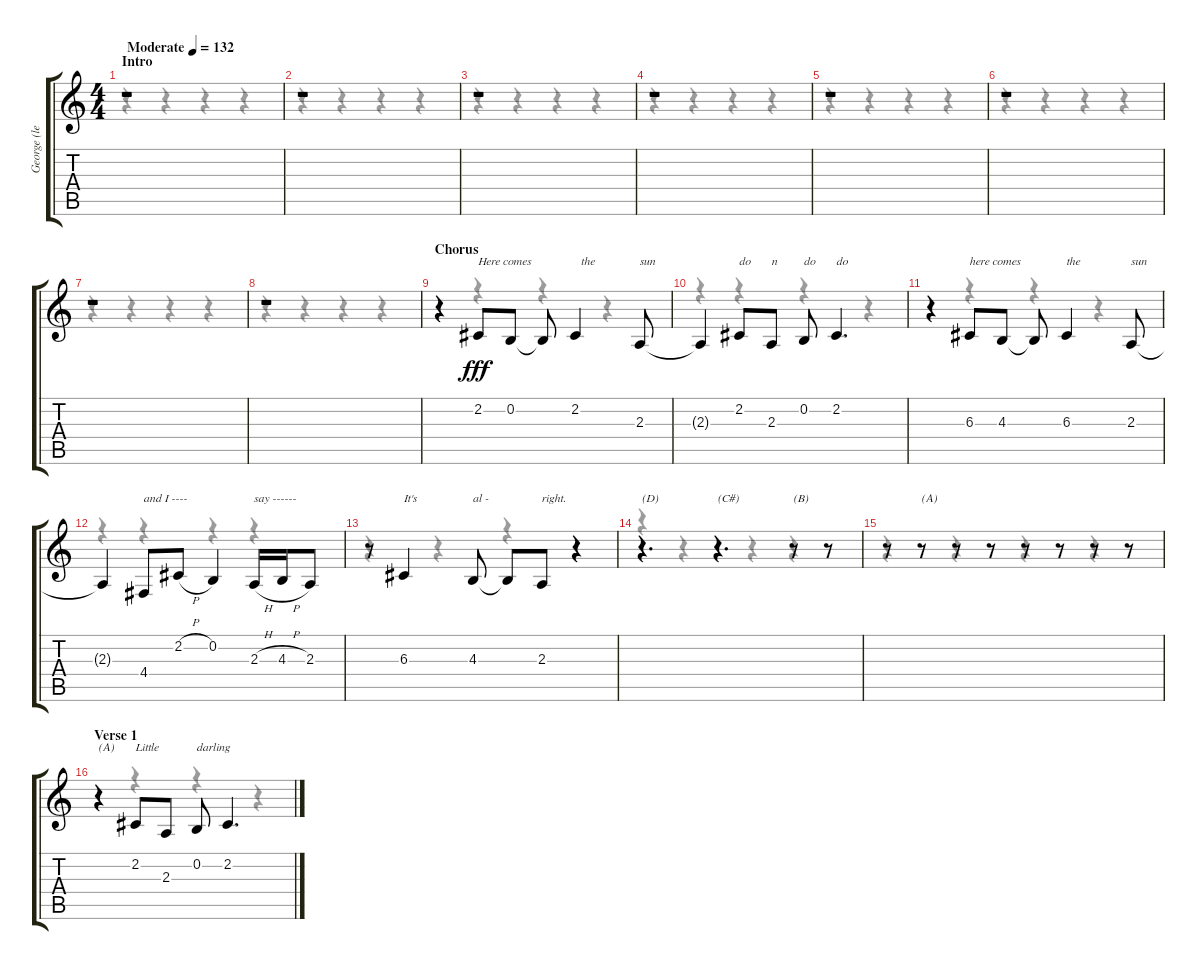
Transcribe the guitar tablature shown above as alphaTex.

\track ("George (lead vocals)" "George (le") {instrument tenorsax}
\staff {score tabs}
\tuning (E4 B3 G3 D3 A2 E2) {hide}
\voice
\ts (4 4)
\section ("" "Intro                          ")
\tempo (132 "Moderate")
\clef g2
\ks c
r.1{dy fff instrument tenorsax} |
r.1 |
r.1 |
r.1 |
r.1 |
r.1 |
r.1 |
r.1 |
\section ("" "Chorus")
r.4 2.2.8{txt "Here comes"} 0.2.8 0.2{t}.8 2.2.4{txt "  the"} 2.3.8{txt "sun"} |
2.3{t}.4 2.2.8{txt "do"} 2.3.8{txt "n"} 0.2.8{txt "do"} 2.2.4{d txt "do"} |
r.4 6.3.8{txt "here comes"} 4.3.8 4.3{t}.8 6.3.4{txt "the"} 2.3.8{txt "sun"} |
2.3{t}.4 4.4.8{txt "and I ----"} 2.2{h}.8 0.2.4 2.3{h}.16{txt "say ------"} 4.3{h}.16 2.3.8 |
r.8 6.3.4{txt "It's"} 4.3.8{txt "al -"} 4.3{t}.8 2.3.8{txt "right."} r.4 |
r.4{d txt "(D)"} r.4{d txt "(C#)"} r.8{txt "(B)"} r.8 |
r.8 r.8{txt "(A)"} r.8 r.8 r.8 r.8 r.8 r.8 |
\section ("" "Verse 1")
r.4{txt "(A)"} 2.2.8{txt "Little"} 2.3.8 0.2.8{txt "darling"} 2.2.4{d}
\voice
\clef g2
\ottava regular
\simile none
\ks c
r.4{dy f} r.4 r.4 r.4 |
r.4 r.4 r.4 r.4 |
r.4 r.4 r.4 r.4 |
r.4 r.4 r.4 r.4 |
r.4 r.4 r.4 r.4 |
r.4 r.4 r.4 r.4 |
r.4 r.4 r.4 r.4 |
r.4 r.4 r.4 r.4 |
r.4 r.4 r.4 r.4 |
r.4 r.4 r.4 r.4 |
r.4 r.4 r.4 r.4 |
r.4 r.4 r.4 r.4 |
r.4 r.4 r.4 r.4 |
r.4 r.4 r.4 r.4 |
r.4 r.4 r.4 r.4 |
r.4 r.4 r.4 r.4
